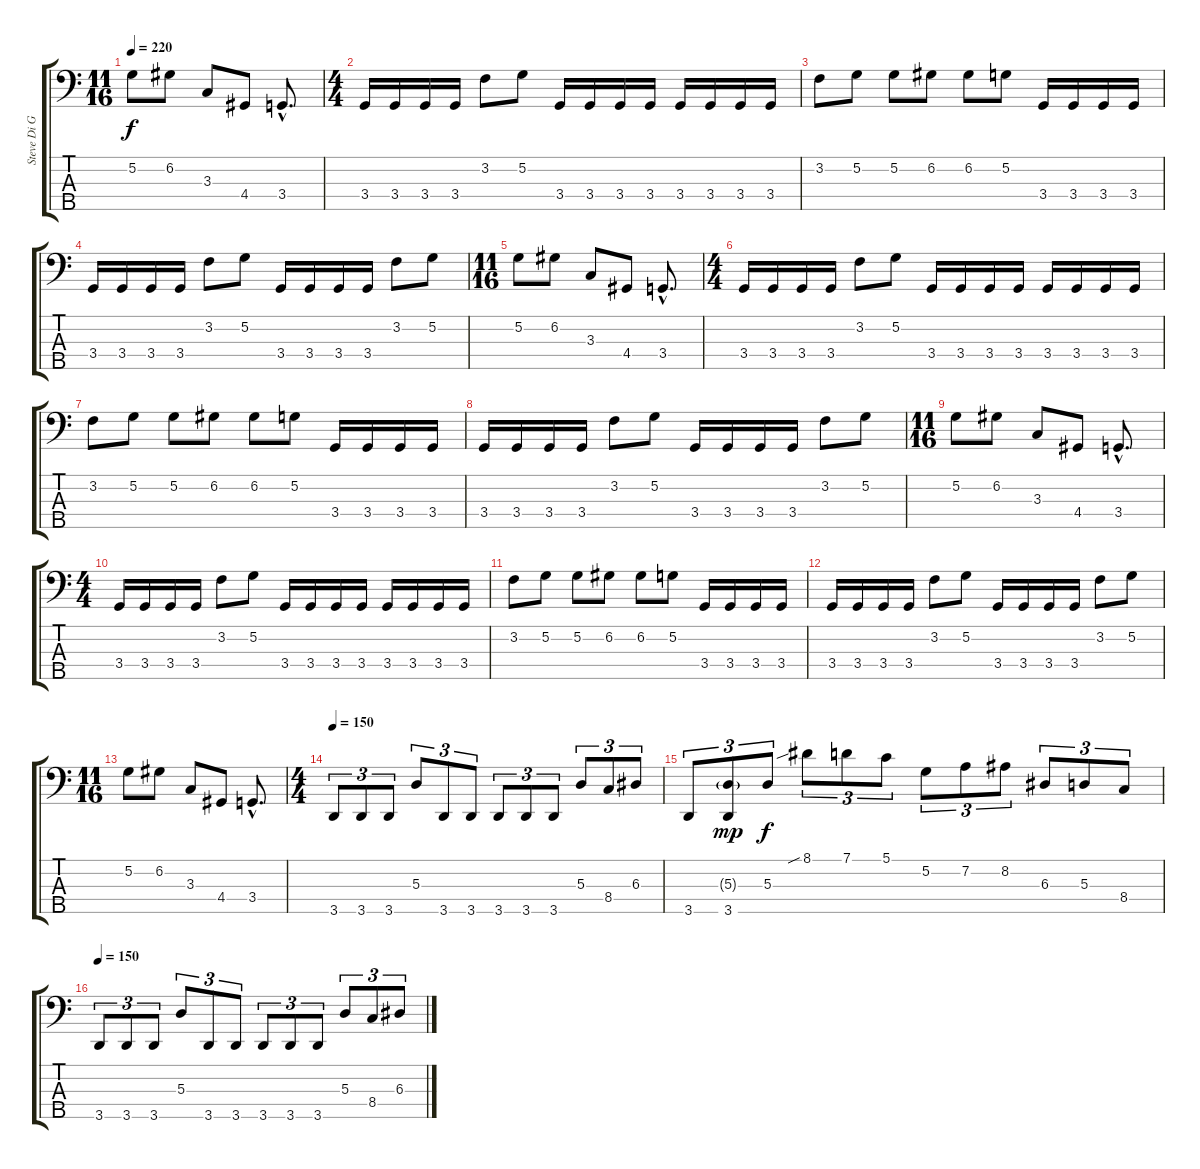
\track ("Steve Di Giorgio" "Steve Di G") {instrument fretlessbass}
\staff {score tabs}
\tuning (G2 D2 A1 E1 B0) {hide}
\ts (11 16)
\tempo 220
\clef f4
\ks c
5.2.8{dy f} 6.2.8 3.3.8 4.4.8 3.4{hac}.8{d} |
\ts (4 4)
3.4.16 3.4.16 3.4.16 3.4.16 3.2.8 5.2.8 3.4.16 3.4.16 3.4.16 3.4.16 3.4.16 3.4.16 3.4.16 3.4.16 |
3.2.8 5.2.8 5.2.8 6.2.8 6.2.8 5.2.8 3.4.16 3.4.16 3.4.16 3.4.16 |
3.4.16 3.4.16 3.4.16 3.4.16 3.2.8 5.2.8 3.4.16 3.4.16 3.4.16 3.4.16 3.2.8 5.2.8 |
\ts (11 16)
5.2.8 6.2.8 3.3.8 4.4.8 3.4{hac}.8{d} |
\ts (4 4)
3.4.16 3.4.16 3.4.16 3.4.16 3.2.8 5.2.8 3.4.16 3.4.16 3.4.16 3.4.16 3.4.16 3.4.16 3.4.16 3.4.16 |
3.2.8 5.2.8 5.2.8 6.2.8 6.2.8 5.2.8 3.4.16 3.4.16 3.4.16 3.4.16 |
3.4.16 3.4.16 3.4.16 3.4.16 3.2.8 5.2.8 3.4.16 3.4.16 3.4.16 3.4.16 3.2.8 5.2.8 |
\ts (11 16)
5.2.8 6.2.8 3.3.8 4.4.8 3.4{hac}.8{d} |
\ts (4 4)
3.4.16 3.4.16 3.4.16 3.4.16 3.2.8 5.2.8 3.4.16 3.4.16 3.4.16 3.4.16 3.4.16 3.4.16 3.4.16 3.4.16 |
3.2.8 5.2.8 5.2.8 6.2.8 6.2.8 5.2.8 3.4.16 3.4.16 3.4.16 3.4.16 |
3.4.16 3.4.16 3.4.16 3.4.16 3.2.8 5.2.8 3.4.16 3.4.16 3.4.16 3.4.16 3.2.8 5.2.8 |
\ts (11 16)
5.2.8 6.2.8 3.3.8 4.4.8 3.4{hac}.8{d} |
\ts (4 4)
\tempo 150
3.5.8{tu (3 2)} 3.5.8{tu (3 2)} 3.5.8{tu (3 2)} 5.3.8{tu (3 2)} 3.5.8{tu (3 2)} 3.5.8{tu (3 2)} 3.5.8{tu (3 2)} 3.5.8{tu (3 2)} 3.5.8{tu (3 2)} 5.3.8{tu (3 2)} 8.4.8{tu (3 2)} 6.3.8{tu (3 2)} |
3.5.8{tu (3 2)} (5.3{g} 3.5).8{tu (3 2) dy mp} 5.3.8{tu (3 2) dy f} 8.1{sib}.8{tu (3 2)} 7.1.8{tu (3 2)} 5.1.8{tu (3 2)} 5.2.8{tu (3 2)} 7.2.8{tu (3 2)} 8.2.8{tu (3 2)} 6.3.8{tu (3 2)} 5.3.8{tu (3 2)} 8.4.8{tu (3 2)} |
\tempo 150
3.5.8{tu (3 2)} 3.5.8{tu (3 2)} 3.5.8{tu (3 2)} 5.3.8{tu (3 2)} 3.5.8{tu (3 2)} 3.5.8{tu (3 2)} 3.5.8{tu (3 2)} 3.5.8{tu (3 2)} 3.5.8{tu (3 2)} 5.3.8{tu (3 2)} 8.4.8{tu (3 2)} 6.3.8{tu (3 2)}
